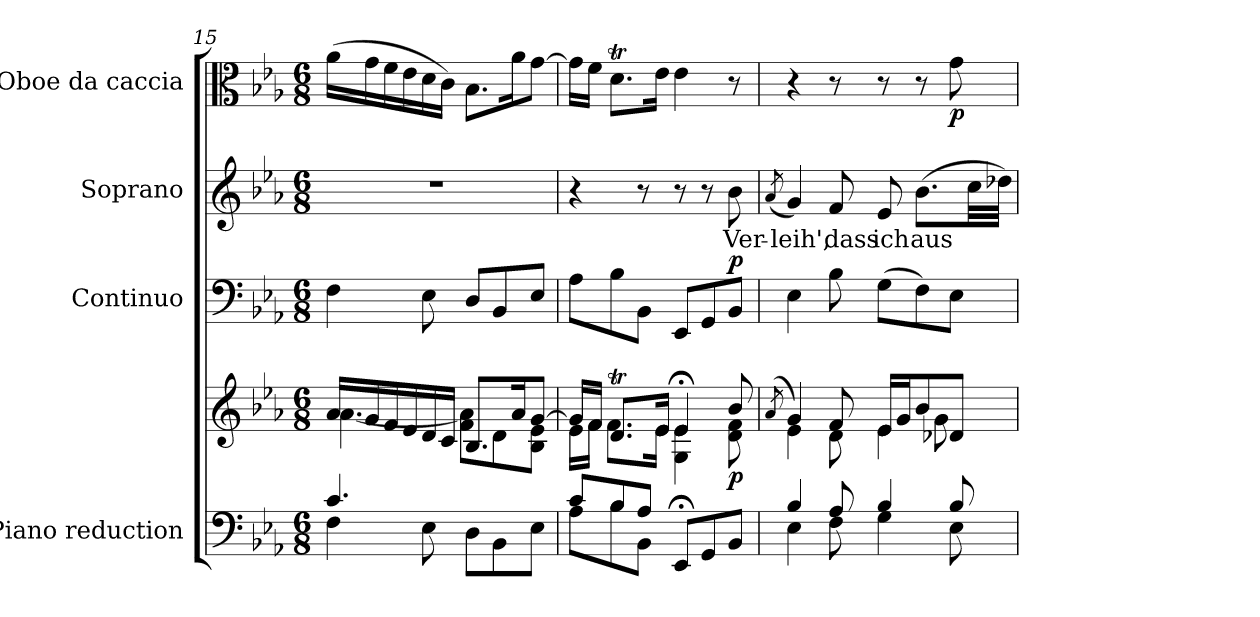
**kern	**kern	**dynam	**kern	**dynam	**kern	**text	**kern	**dynam
*part4	*part4	*part4	*part3	*part3	*part2	*part2	*part1	*part1
*staff5	*staff4	*staff4/5	*staff3	*staff3	*staff2	*staff2	*staff1	*staff1
*I"Piano reduction	*	*	*I"Continuo	*	*I"Soprano	*	*I"Oboe da caccia	*
*I'Pno	*	*	*	*	*	*	*I'Ob	*
*clefF4	*clefG2	*	*clefF4	*	*clefG2	*	*clefC3	*
*k[b-e-a-]	*k[b-e-a-]	*	*k[b-e-a-]	*	*k[b-e-a-]	*	*k[b-e-a-]	*
*M6/8	*M6/8	*	*M6/8	*	*M6/8	*	*M6/8	*
=15	=15	=15	=15	=15	=15	=15	=15	=15
*^	*^	*	*	*	*	*	*	*
4.c/	4F\	16a-/LL	[>4.a-\	.	4F\	.	2.r	.	(16a-\LL	.
.	.	16g/	.	.	.	.	.	.	16g\	.
.	.	16f/	.	.	.	.	.	.	16f\	.
.	.	16e-/	.	.	.	.	.	.	16e-\	.
.	8E-\	16d/	.	.	8E-\	.	.	.	16d\	.
.	.	16c/JJ	.	.	.	.	.	.	16c\JJ)	.
4.ryy	8D\L	8.B-/L	8f\ 8a-\]L	.	8D/L	.	.	.	8.B-\L	.
.	8BB-\	.	8d\	.	8BB-/	.	.	.	.	.
.	.	16a-/K	.	.	.	.	.	.	16a-\K	.
.	8E-\J	[8g/J	8B-\ 8e-\J	.	8E-/J	.	.	.	[8g\J	.
!!LO:PB:g=z
=16	=16	=16	=16	=16	=16	=16	=16	=16	=16	=16
8c/L	8A-\L	16g/LL]	16e-\LL	.	8A-\L	.	4r	.	16g\LL]	.
.	.	16f/JJ	16f\JJ	.	.	.	.	.	16f\JJ	.
8B-/	8B-\	8.dt/L	8.f\L	.	8B-\	.	.	.	8.dt\L	.
8A-/J	8BB-\J	.	.	.	8BB-\J	.	8r	.	.	.
.	.	16e-/Jk	16e-\Jk	.	.	.	.	.	16e-\Jk	.
8EE-;/L	4.ryy	4e-;</	4G\ 4e-\	.	8EE-/L	.	8r	.	4e-\	.
8GG/	.	.	.	.	8GG/	.	8r	.	.	.
!	!	!	!	!LO:DY:b	!	!LO:DY:a	!	!LO:LY:b	!	!
8BB-/J	.	8b-/	8d\ 8f\	p	8BB-/J	p	8b-\	Ver-	8r	.
=17	=17	=17	=17	=17	=17	=17	=17	=17	=17	=17
.	.	(8qa-/	.	.	.	.	(8qa-/	.	.	.
!	!	!	!	!	!	!	!	!LO:LY:b	!	!
4B-/	4E-\	4g/)	4e-\	.	4E-\	.	4g/)	-leih',	4r	.
!	!	!	!	!	!	!	!	!LO:LY:b	!	!
8A-/	8F\	8f/	8d\	.	8B-\	.	8f/	dass	8r	.
!	!	!	!	!	!	!	!	!LO:LY:b	!	!
4B-/	4G\	16e-/LL	4e-\	.	(8G\L	.	8e-/	ich	8r	.
.	.	16g/J	.	.	.	.	.	.	.	.
!	!	!	!	!	!	!	!	!LO:LY:b	!	!
.	.	8b-/	.	.	8F\)	.	(8.b-\L	aus	8r	.
!	!	!	!	!	!	!	!	!	!	!LO:DY:b
8B-/	8E-\	8d-X/J	8g\	.	8E-\J	.	.	.	8g\	p
.	.	.	.	.	.	.	32cc\LL	.	.	.
.	.	.	.	.	.	.	32dd-X\JJJ)	.	.	.
*v	*v	*	*	*	*	*	*	*	*	*
*	*v	*v	*	*	*	*	*	*	*
=	=	=	=	=	=	=	=	=
*-	*-	*-	*-	*-	*-	*-	*-	*-
